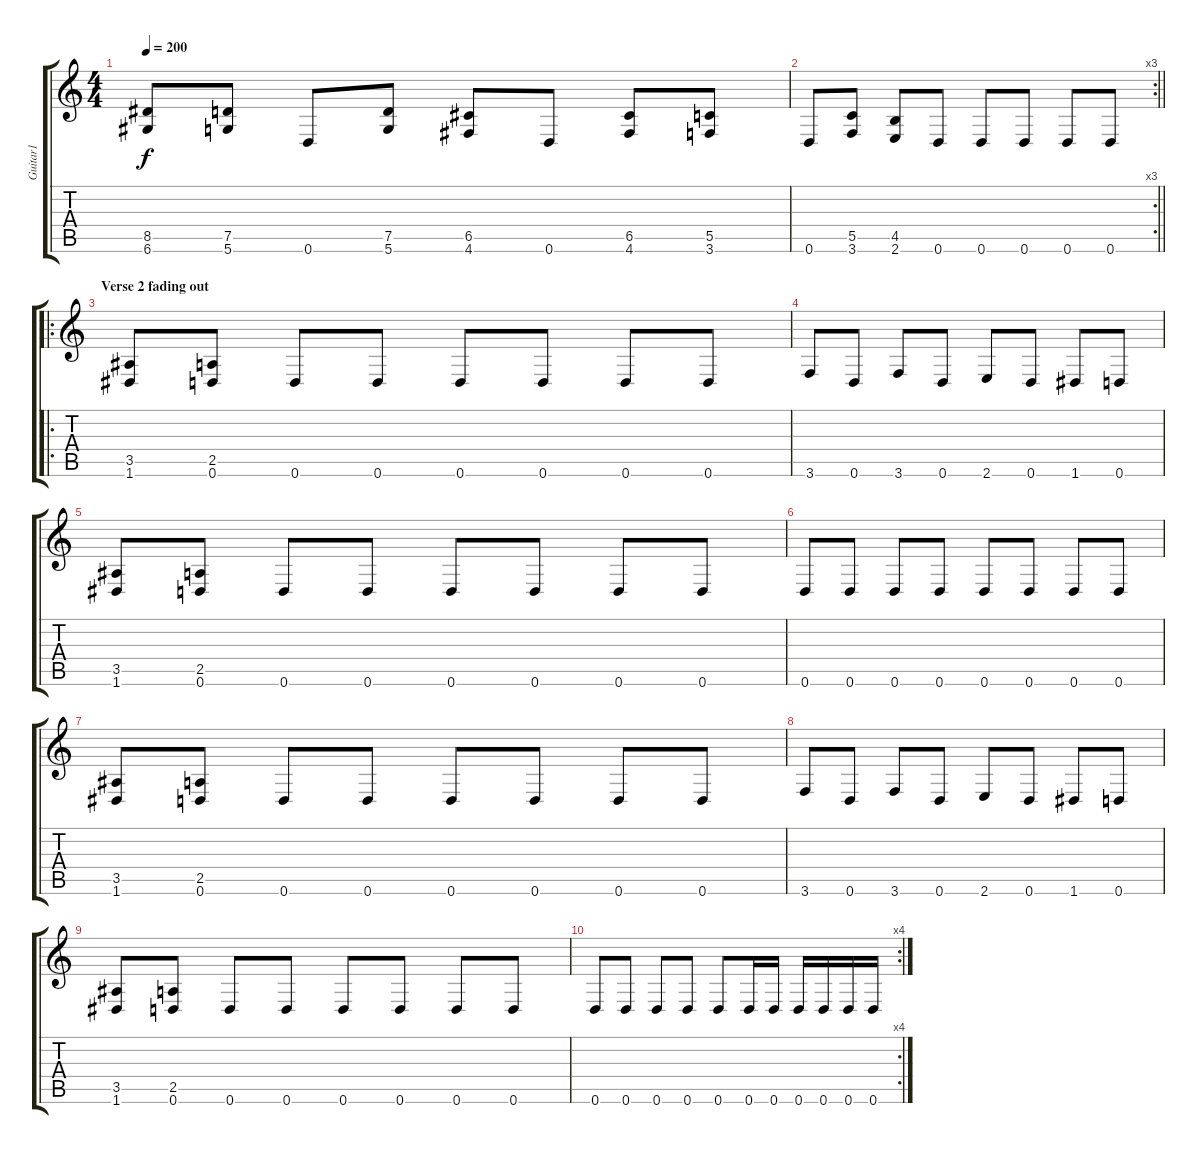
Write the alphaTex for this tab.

\track ("Guitar1" "Guitar1") {instrument overdrivenguitar}
\staff {score tabs}
\tuning (D4 A3 F3 C3 G2 D2) {hide}
\ts (4 4)
\tempo 200
\clef g2
\ks c
(8.5 6.6).8{dy f} (7.5 5.6).8 0.6.8 (7.5 5.6).8 (6.5 4.6).8 0.6.8 (6.5 4.6).8 (5.5 3.6).8 |
\rc 3
\barLineRight lightlight
0.6.8 (5.5 3.6).8 (4.5 2.6).8 0.6.8 0.6.8 0.6.8 0.6.8 0.6.8 |
\ro
\section ("" "Verse 2 fading out")
(3.5 1.6).8 (2.5 0.6).8 0.6.8 0.6.8 0.6.8 0.6.8 0.6.8 0.6.8 |
3.6.8 0.6.8 3.6.8 0.6.8 2.6.8 0.6.8 1.6.8 0.6.8 |
(3.5 1.6).8 (2.5 0.6).8 0.6.8 0.6.8 0.6.8 0.6.8 0.6.8 0.6.8 |
0.6.8 0.6.8 0.6.8 0.6.8 0.6.8 0.6.8 0.6.8 0.6.8 |
(3.5 1.6).8 (2.5 0.6).8 0.6.8 0.6.8 0.6.8 0.6.8 0.6.8 0.6.8 |
3.6.8 0.6.8 3.6.8 0.6.8 2.6.8 0.6.8 1.6.8 0.6.8 |
(3.5 1.6).8 (2.5 0.6).8 0.6.8 0.6.8 0.6.8 0.6.8 0.6.8 0.6.8 |
\rc 4
0.6.8 0.6.8 0.6.8 0.6.8 0.6.8 0.6.16 0.6.16 0.6.16 0.6.16 0.6.16 0.6.16
